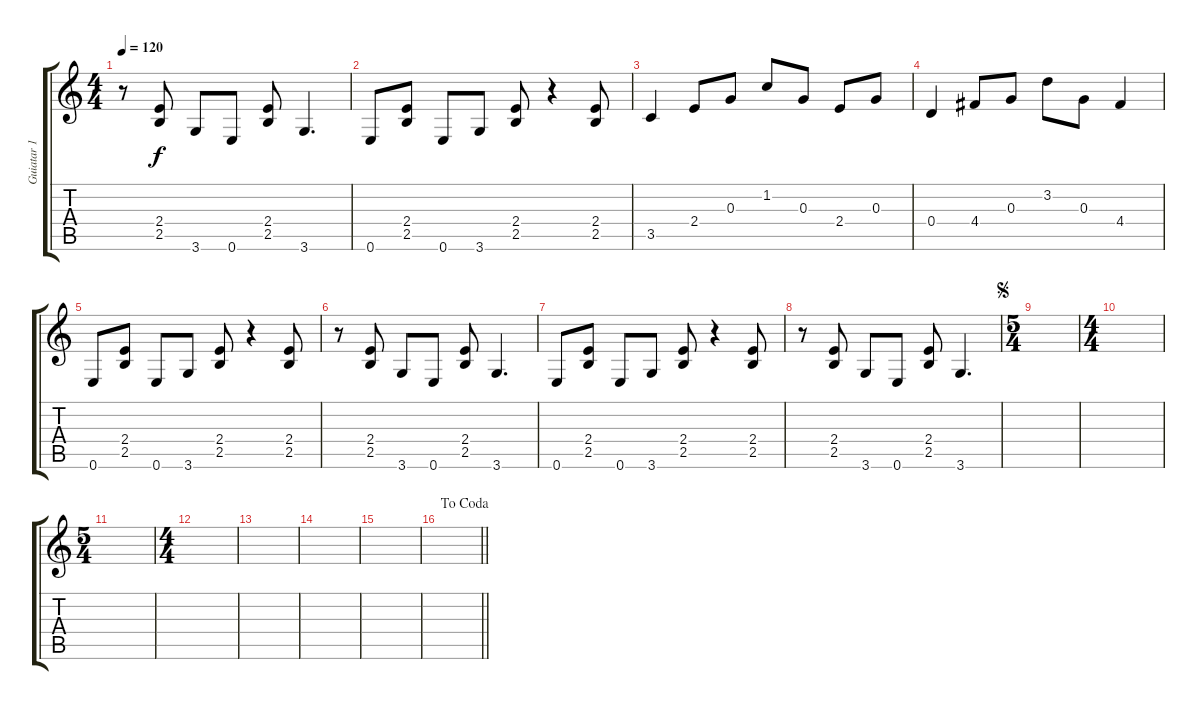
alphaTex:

\track ("Guiatar 1" "Guiatar 1") {instrument overdrivenguitar}
\staff {score tabs}
\tuning (E4 B3 G3 D3 A2 E2) {hide}
\ts (4 4)
\tempo 120
\clef g2
\ks c
r.8{dy f} (2.4 2.5).8 3.6.8 0.6.8 (2.4 2.5).8 3.6.4{d} |
0.6.8 (2.4 2.5).8 0.6.8 3.6.8 (2.4 2.5).8 r.4 (2.4 2.5).8 |
3.5.4 2.4.8 0.3.8 1.2.8 0.3.8 2.4.8 0.3.8 |
0.4.4 4.4.8 0.3.8 3.2.8 0.3.8 4.4.4 |
0.6.8 (2.4 2.5).8 0.6.8 3.6.8 (2.4 2.5).8 r.4 (2.4 2.5).8 |
r.8 (2.4 2.5).8 3.6.8 0.6.8 (2.4 2.5).8 3.6.4{d} |
0.6.8 (2.4 2.5).8 0.6.8 3.6.8 (2.4 2.5).8 r.4 (2.4 2.5).8 |
r.8 (2.4 2.5).8 3.6.8 0.6.8 (2.4 2.5).8 3.6.4{d} |
\ts (5 4)
\jump segno
|
\ts (4 4)
|
\ts (5 4)
|
\ts (4 4)
|
|
|
|
\jump dacoda
\barLineRight lightlight
